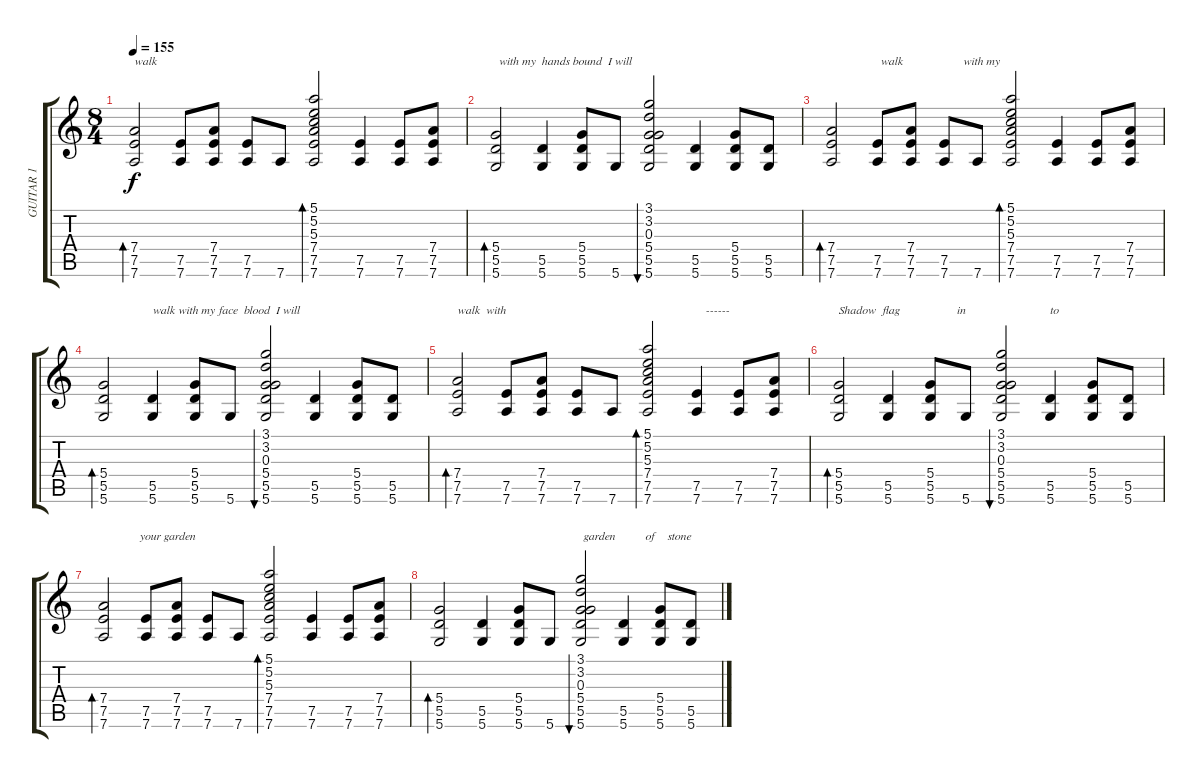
\track ("GUITAR 1" "GUITAR 1") {instrument electricguitarjazz}
\staff {score tabs}
\tuning (E4 B3 G3 D3 A2 D2) {hide}
\ts (8 4)
\tempo 155
\clef g2
\ks c
(7.4 7.5 7.6).2{bd 120 txt "walk " dy f} (7.5 7.6).8 (7.4 7.5 7.6).8 (7.5 7.6).8 7.6.8 (5.1 5.2 5.3 7.4 7.5 7.6).2{bd 60} (7.5 7.6).4 (7.5 7.6).8 (7.4 7.5 7.6).8 |
(5.4 5.5 5.6).2{bd 30 txt " with my  hands bound  I will"} (5.5 5.6).4 (5.4 5.5 5.6).8 5.6.8 (3.1 3.2 0.3 5.4 5.5 5.6).2{bu 60} (5.5 5.6).4 (5.4 5.5 5.6).8 (5.5 5.6).8 |
(7.4 7.5 7.6).2{bd 30} (7.5 7.6).8{txt " walk                    with my"} (7.4 7.5 7.6).8 (7.5 7.6).8 7.6.8 (5.1 5.2 5.3 7.4 7.5 7.6).2{bd 60} (7.5 7.6).4 (7.5 7.6).8 (7.4 7.5 7.6).8 |
(5.4 5.5 5.6).2{bd 30} (5.5 5.6).4{txt "walk with my face  blood  I will       "} (5.4 5.5 5.6).8 5.6.8 (3.1 3.2 0.3 5.4 5.5 5.6).2{bu 60} (5.5 5.6).4 (5.4 5.5 5.6).8 (5.5 5.6).8 |
(7.4 7.5 7.6).2{bd 120 txt "walk  with "} (7.5 7.6).8 (7.4 7.5 7.6).8 (7.5 7.6).8 7.6.8 (5.1 5.2 5.3 7.4 7.5 7.6).2{bd 60} (7.5 7.6).4{txt "   ------"} (7.5 7.6).8 (7.4 7.5 7.6).8 |
(5.4 5.5 5.6).2{bd 30 txt "Shadow  flag                   in "} (5.5 5.6).4 (5.4 5.5 5.6).8 5.6.8 (3.1 3.2 0.3 5.4 5.5 5.6).2{bu 60} (5.5 5.6).4{txt "to"} (5.4 5.5 5.6).8 (5.5 5.6).8 |
(7.4 7.5 7.6).2{bd 120 txt "            your garden     "} (7.5 7.6).8 (7.4 7.5 7.6).8 (7.5 7.6).8 7.6.8 (5.1 5.2 5.3 7.4 7.5 7.6).2{bd 60} (7.5 7.6).4 (7.5 7.6).8 (7.4 7.5 7.6).8 |
(5.4 5.5 5.6).2{bd 30} (5.5 5.6).4 (5.4 5.5 5.6).8 5.6.8 (3.1 3.2 0.3 5.4 5.5 5.6).2{bu 60 txt " garden          of    stone"} (5.5 5.6).4 (5.4 5.5 5.6).8 (5.5 5.6).8
